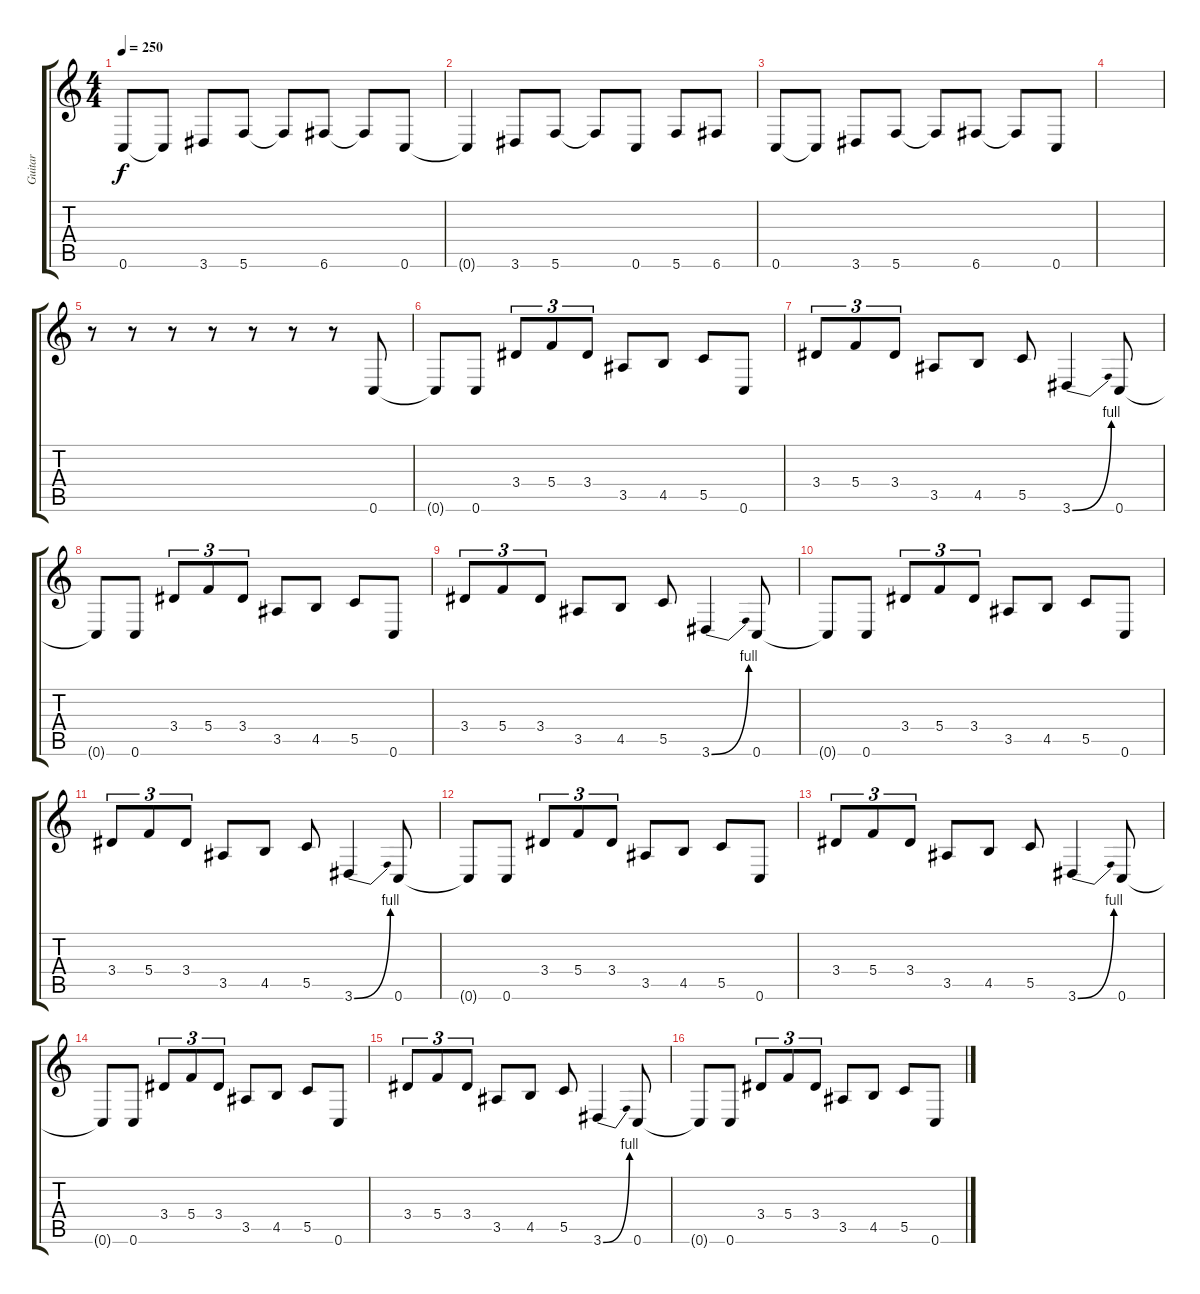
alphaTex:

\track ("Guitar" "Guitar") {instrument distortionguitar}
\staff {score tabs}
\tuning (D4 A3 F3 C3 G2 C2) {hide}
\ts (4 4)
\tempo 250
\clef g2
\ks c
0.6.8{dy f} 0.6{t}.8 3.6.8 5.6.8 5.6{t}.8 6.6.8 6.6{t}.8 0.6.8 |
0.6{t}.4 3.6.8 5.6.8 5.6{t}.8 0.6.8 5.6.8 6.6.8 |
0.6.8 0.6{t}.8 3.6.8 5.6.8 5.6{t}.8 6.6.8 6.6{t}.8 0.6.8 |
|
r.8 r.8 r.8 r.8 r.8 r.8 r.8 0.6.8 |
0.6{t}.8 0.6.8 3.4.8{tu (3 2)} 5.4.8{tu (3 2)} 3.4.8{tu (3 2)} 3.5.8 4.5.8 5.5.8 0.6.8 |
3.4.8{tu (3 2)} 5.4.8{tu (3 2)} 3.4.8{tu (3 2)} 3.5.8 4.5.8 5.5.8 3.6{be (bend 0 0 60 4)}.4 0.6.8 |
0.6{t}.8 0.6.8 3.4.8{tu (3 2)} 5.4.8{tu (3 2)} 3.4.8{tu (3 2)} 3.5.8 4.5.8 5.5.8 0.6.8 |
3.4.8{tu (3 2)} 5.4.8{tu (3 2)} 3.4.8{tu (3 2)} 3.5.8 4.5.8 5.5.8 3.6{be (bend 0 0 60 4)}.4 0.6.8 |
0.6{t}.8 0.6.8 3.4.8{tu (3 2)} 5.4.8{tu (3 2)} 3.4.8{tu (3 2)} 3.5.8 4.5.8 5.5.8 0.6.8 |
3.4.8{tu (3 2)} 5.4.8{tu (3 2)} 3.4.8{tu (3 2)} 3.5.8 4.5.8 5.5.8 3.6{be (bend 0 0 60 4)}.4 0.6.8 |
0.6{t}.8 0.6.8 3.4.8{tu (3 2)} 5.4.8{tu (3 2)} 3.4.8{tu (3 2)} 3.5.8 4.5.8 5.5.8 0.6.8 |
3.4.8{tu (3 2)} 5.4.8{tu (3 2)} 3.4.8{tu (3 2)} 3.5.8 4.5.8 5.5.8 3.6{be (bend 0 0 60 4)}.4 0.6.8 |
0.6{t}.8 0.6.8 3.4.8{tu (3 2)} 5.4.8{tu (3 2)} 3.4.8{tu (3 2)} 3.5.8 4.5.8 5.5.8 0.6.8 |
3.4.8{tu (3 2)} 5.4.8{tu (3 2)} 3.4.8{tu (3 2)} 3.5.8 4.5.8 5.5.8 3.6{be (bend 0 0 60 4)}.4 0.6.8 |
0.6{t}.8 0.6.8 3.4.8{tu (3 2)} 5.4.8{tu (3 2)} 3.4.8{tu (3 2)} 3.5.8 4.5.8 5.5.8 0.6.8
